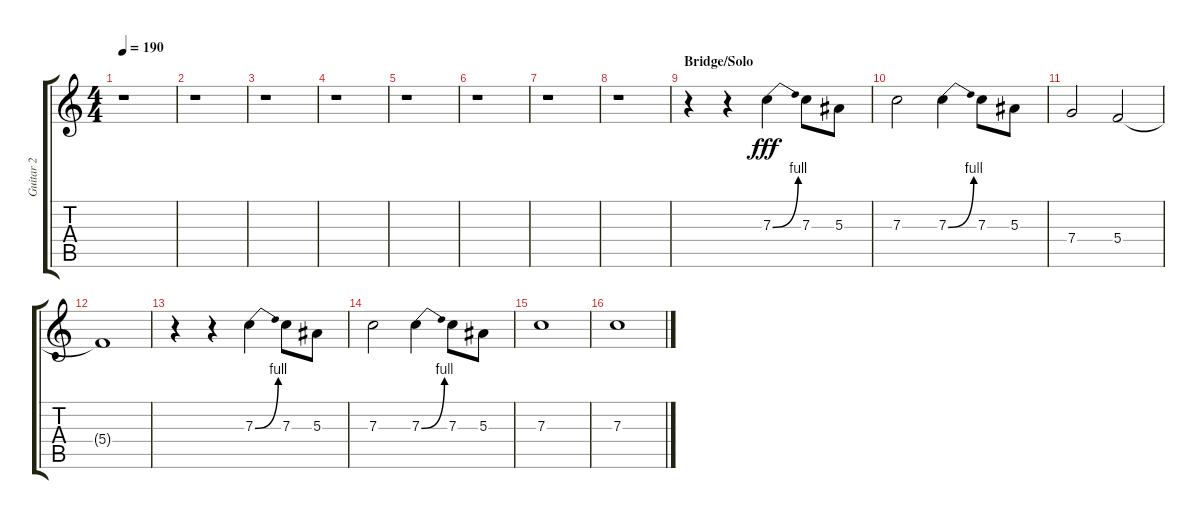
\track ("Guitar 2" "Guitar 2") {instrument acousticguitarnylon}
\staff {score tabs}
\tuning (D4 A3 F3 C3 G2 D2) {hide}
\ts (4 4)
\tempo 190
\clef g2
\ks c
r.1{dy fff} |
r.1 |
r.1 |
r.1 |
r.1 |
r.1 |
r.1 |
r.1 |
\section ("" "Bridge/Solo")
r.4 r.4 7.3{be (bend 0 0 45 4)}.4 7.3.8 5.3.8 |
7.3.2 7.3{be (bend 0 0 45 4)}.4 7.3.8 5.3.8 |
7.4.2 5.4.2 |
5.4{t}.1 |
r.4 r.4 7.3{be (bend 0 0 45 4)}.4 7.3.8 5.3.8 |
7.3.2 7.3{be (bend 0 0 45 4)}.4 7.3.8 5.3.8 |
7.3.1 |
7.3.1
